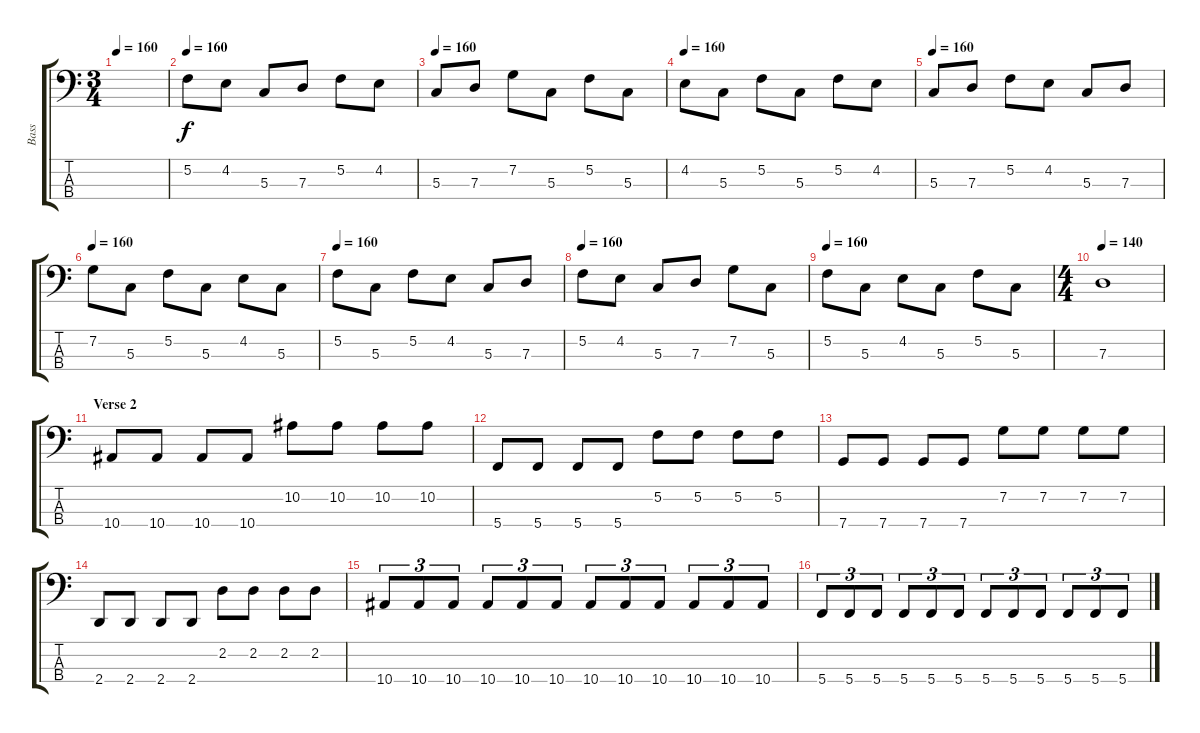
\track ("Bass" "Bass") {instrument electricbasspick}
\staff {score tabs}
\tuning (F2 C2 G1 C1) {hide}
\ts (3 4)
\tempo 160
\clef f4
\ks c
|
\tempo 160
5.2.8 4.2.8 5.3.8 7.3.8 5.2.8 4.2.8 |
\tempo 160
5.3.8 7.3.8 7.2.8 5.3.8 5.2.8 5.3.8 |
\tempo 160
4.2.8 5.3.8 5.2.8 5.3.8 5.2.8 4.2.8 |
\tempo 160
5.3.8 7.3.8 5.2.8 4.2.8 5.3.8 7.3.8 |
\tempo 160
7.2.8 5.3.8 5.2.8 5.3.8 4.2.8 5.3.8 |
\tempo 160
5.2.8 5.3.8 5.2.8 4.2.8 5.3.8 7.3.8 |
\tempo 160
5.2.8 4.2.8 5.3.8 7.3.8 7.2.8 5.3.8 |
\tempo 160
5.2.8 5.3.8 4.2.8 5.3.8 5.2.8 5.3.8 |
\ts (4 4)
\tempo 140
7.3.1 |
\section ("" "Verse 2")
10.4.8 10.4.8 10.4.8 10.4.8 10.2.8 10.2.8 10.2.8 10.2.8 |
5.4.8 5.4.8 5.4.8 5.4.8 5.2.8 5.2.8 5.2.8 5.2.8 |
7.4.8 7.4.8 7.4.8 7.4.8 7.2.8 7.2.8 7.2.8 7.2.8 |
2.4.8 2.4.8 2.4.8 2.4.8 2.2.8 2.2.8 2.2.8 2.2.8 |
10.4.8{tu (3 2)} 10.4.8{tu (3 2)} 10.4.8{tu (3 2)} 10.4.8{tu (3 2)} 10.4.8{tu (3 2)} 10.4.8{tu (3 2)} 10.4.8{tu (3 2)} 10.4.8{tu (3 2)} 10.4.8{tu (3 2)} 10.4.8{tu (3 2)} 10.4.8{tu (3 2)} 10.4.8{tu (3 2)} |
5.4.8{tu (3 2)} 5.4.8{tu (3 2)} 5.4.8{tu (3 2)} 5.4.8{tu (3 2)} 5.4.8{tu (3 2)} 5.4.8{tu (3 2)} 5.4.8{tu (3 2)} 5.4.8{tu (3 2)} 5.4.8{tu (3 2)} 5.4.8{tu (3 2)} 5.4.8{tu (3 2)} 5.4.8{tu (3 2)}
